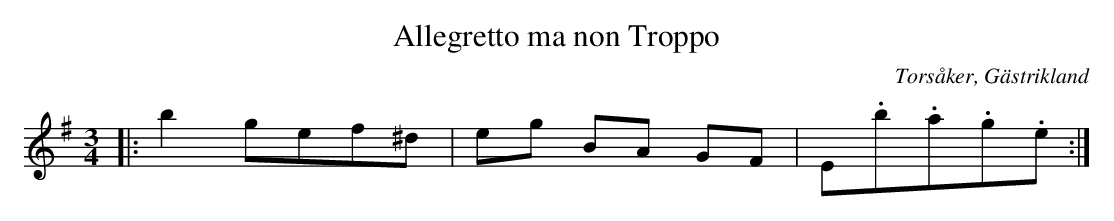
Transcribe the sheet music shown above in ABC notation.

X:1
T:Allegretto ma non Troppo
O:Torsåker, Gästrikland
M:3/4
L:1/16
K:G
|: b4 g2e2f2^d2 | e2g2 B2A2 G2F2 | E2.b2.a2.g2.e2 :|
